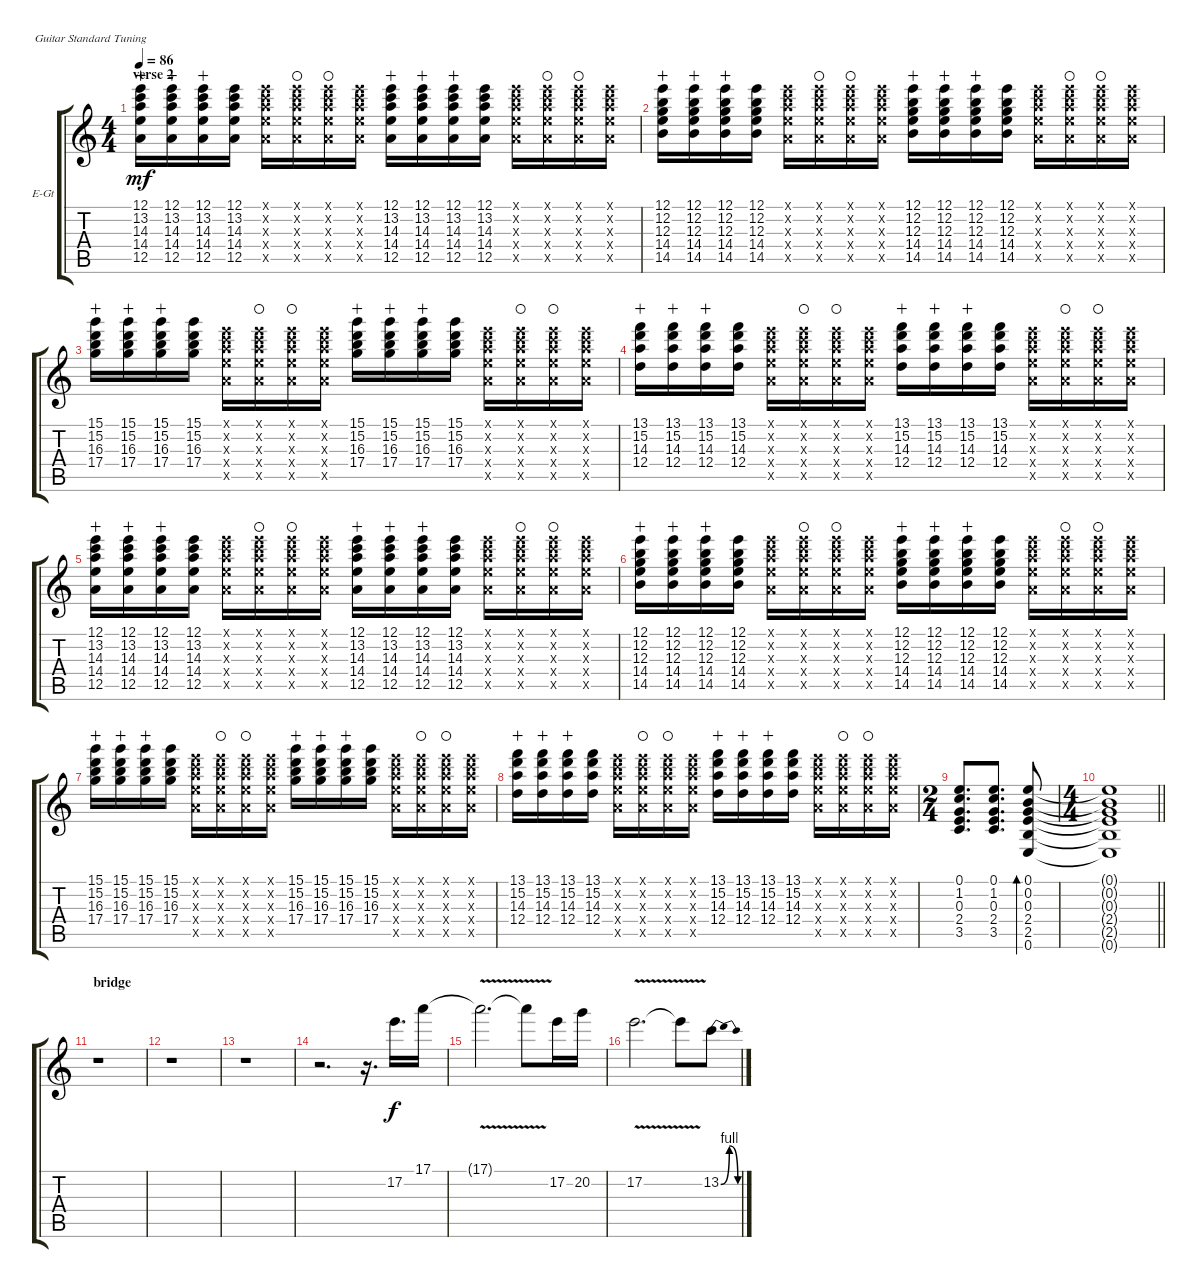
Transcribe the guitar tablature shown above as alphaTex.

\bracketExtendMode groupsimilarinstruments
\firstSystemTrackNameOrientation horizontal
\otherSystemsTrackNameOrientation horizontal
\track ("Electric Guitar(Hogson)" "E-Gt") {instrument electricguitarjazz}
\staff {score tabs}
\tuning (E4 B3 G3 D3 A2 E2)
\ts (4 4)
\section ("" "verse 2")
\tempo 86
\clef g2
\ks c
(12.1 13.2 14.3 14.4 12.5).16{dy mf wahc} (12.1 13.2 14.3 14.4 12.5).16{wahc} (12.1 13.2 14.3 14.4 12.5).16{wahc} (12.1 13.2 14.3 14.4 12.5).16 (12.1{x} 13.2{x} 14.3{x} 14.4{x} 12.5{x}).16 (12.1{x} 13.2{x} 14.3{x} 14.4{x} 12.5{x}).16{waho} (12.1{x} 13.2{x} 14.3{x} 14.4{x} 12.5{x}).16{waho} (12.1{x} 13.2{x} 14.3{x} 14.4{x} 12.5{x}).16 (12.1 13.2 14.3 14.4 12.5).16{wahc} (12.1 13.2 14.3 14.4 12.5).16{wahc} (12.1 13.2 14.3 14.4 12.5).16{wahc} (12.1 13.2 14.3 14.4 12.5).16 (12.1{x} 13.2{x} 14.3{x} 14.4{x} 12.5{x}).16 (12.1{x} 13.2{x} 14.3{x} 14.4{x} 12.5{x}).16{waho} (12.1{x} 13.2{x} 14.3{x} 14.4{x} 12.5{x}).16{waho} (12.1{x} 13.2{x} 14.3{x} 14.4{x} 12.5{x}).16 |
(12.1 12.2 12.3 14.4 14.5).16{wahc} (12.1 12.2 12.3 14.4 14.5).16{wahc} (12.1 12.2 12.3 14.4 14.5).16{wahc} (12.1 12.2 12.3 14.4 14.5).16 (12.1{x} 13.2{x} 14.3{x} 14.4{x} 12.5{x}).16 (12.1{x} 13.2{x} 14.3{x} 14.4{x} 12.5{x}).16{waho} (12.1{x} 13.2{x} 14.3{x} 14.4{x} 12.5{x}).16{waho} (12.1{x} 13.2{x} 14.3{x} 14.4{x} 12.5{x}).16 (12.1 12.2 12.3 14.4 14.5).16{wahc} (12.1 12.2 12.3 14.4 14.5).16{wahc} (12.1 12.2 12.3 14.4 14.5).16{wahc} (12.1 12.2 12.3 14.4 14.5).16 (12.1{x} 13.2{x} 14.3{x} 14.4{x} 12.5{x}).16 (12.1{x} 13.2{x} 14.3{x} 14.4{x} 12.5{x}).16{waho} (12.1{x} 13.2{x} 14.3{x} 14.4{x} 12.5{x}).16{waho} (12.1{x} 13.2{x} 14.3{x} 14.4{x} 12.5{x}).16 |
(15.1 15.2 16.3 17.4).16{wahc} (15.1 15.2 16.3 17.4).16{wahc} (15.1 15.2 16.3 17.4).16{wahc} (15.1 15.2 16.3 17.4).16 (12.1{x} 13.2{x} 14.3{x} 14.4{x} 12.5{x}).16 (12.1{x} 13.2{x} 14.3{x} 14.4{x} 12.5{x}).16{waho} (12.1{x} 13.2{x} 14.3{x} 14.4{x} 12.5{x}).16{waho} (12.1{x} 13.2{x} 14.3{x} 14.4{x} 12.5{x}).16 (15.1 15.2 16.3 17.4).16{wahc} (15.1 15.2 16.3 17.4).16{wahc} (15.1 15.2 16.3 17.4).16{wahc} (15.1 15.2 16.3 17.4).16 (12.1{x} 13.2{x} 14.3{x} 14.4{x} 12.5{x}).16 (12.1{x} 13.2{x} 14.3{x} 14.4{x} 12.5{x}).16{waho} (12.1{x} 13.2{x} 14.3{x} 14.4{x} 12.5{x}).16{waho} (12.1{x} 13.2{x} 14.3{x} 14.4{x} 12.5{x}).16 |
(13.1 15.2 14.3 12.4).16{wahc} (13.1 15.2 14.3 12.4).16{wahc} (13.1 15.2 14.3 12.4).16{wahc} (13.1 15.2 14.3 12.4).16 (12.1{x} 13.2{x} 14.3{x} 14.4{x} 12.5{x}).16 (12.1{x} 13.2{x} 14.3{x} 14.4{x} 12.5{x}).16{waho} (12.1{x} 13.2{x} 14.3{x} 14.4{x} 12.5{x}).16{waho} (12.1{x} 13.2{x} 14.3{x} 14.4{x} 12.5{x}).16 (13.1 15.2 14.3 12.4).16{wahc} (13.1 15.2 14.3 12.4).16{wahc} (13.1 15.2 14.3 12.4).16{wahc} (13.1 15.2 14.3 12.4).16 (12.1{x} 13.2{x} 14.3{x} 14.4{x} 12.5{x}).16 (12.1{x} 13.2{x} 14.3{x} 14.4{x} 12.5{x}).16{waho} (12.1{x} 13.2{x} 14.3{x} 14.4{x} 12.5{x}).16{waho} (12.1{x} 13.2{x} 14.3{x} 14.4{x} 12.5{x}).16 |
(12.1 13.2 14.3 14.4 12.5).16{wahc} (12.1 13.2 14.3 14.4 12.5).16{wahc} (12.1 13.2 14.3 14.4 12.5).16{wahc} (12.1 13.2 14.3 14.4 12.5).16 (12.1{x} 13.2{x} 14.3{x} 14.4{x} 12.5{x}).16 (12.1{x} 13.2{x} 14.3{x} 14.4{x} 12.5{x}).16{waho} (12.1{x} 13.2{x} 14.3{x} 14.4{x} 12.5{x}).16{waho} (12.1{x} 13.2{x} 14.3{x} 14.4{x} 12.5{x}).16 (12.1 13.2 14.3 14.4 12.5).16{wahc} (12.1 13.2 14.3 14.4 12.5).16{wahc} (12.1 13.2 14.3 14.4 12.5).16{wahc} (12.1 13.2 14.3 14.4 12.5).16 (12.1{x} 13.2{x} 14.3{x} 14.4{x} 12.5{x}).16 (12.1{x} 13.2{x} 14.3{x} 14.4{x} 12.5{x}).16{waho} (12.1{x} 13.2{x} 14.3{x} 14.4{x} 12.5{x}).16{waho} (12.1{x} 13.2{x} 14.3{x} 14.4{x} 12.5{x}).16 |
(12.1 12.2 12.3 14.4 14.5).16{wahc} (12.1 12.2 12.3 14.4 14.5).16{wahc} (12.1 12.2 12.3 14.4 14.5).16{wahc} (12.1 12.2 12.3 14.4 14.5).16 (12.1{x} 13.2{x} 14.3{x} 14.4{x} 12.5{x}).16 (12.1{x} 13.2{x} 14.3{x} 14.4{x} 12.5{x}).16{waho} (12.1{x} 13.2{x} 14.3{x} 14.4{x} 12.5{x}).16{waho} (12.1{x} 13.2{x} 14.3{x} 14.4{x} 12.5{x}).16 (12.1 12.2 12.3 14.4 14.5).16{wahc} (12.1 12.2 12.3 14.4 14.5).16{wahc} (12.1 12.2 12.3 14.4 14.5).16{wahc} (12.1 12.2 12.3 14.4 14.5).16 (12.1{x} 13.2{x} 14.3{x} 14.4{x} 12.5{x}).16 (12.1{x} 13.2{x} 14.3{x} 14.4{x} 12.5{x}).16{waho} (12.1{x} 13.2{x} 14.3{x} 14.4{x} 12.5{x}).16{waho} (12.1{x} 13.2{x} 14.3{x} 14.4{x} 12.5{x}).16 |
(15.1 15.2 16.3 17.4).16{wahc} (15.1 15.2 16.3 17.4).16{wahc} (15.1 15.2 16.3 17.4).16{wahc} (15.1 15.2 16.3 17.4).16 (12.1{x} 13.2{x} 14.3{x} 14.4{x} 12.5{x}).16 (12.1{x} 13.2{x} 14.3{x} 14.4{x} 12.5{x}).16{waho} (12.1{x} 13.2{x} 14.3{x} 14.4{x} 12.5{x}).16{waho} (12.1{x} 13.2{x} 14.3{x} 14.4{x} 12.5{x}).16 (15.1 15.2 16.3 17.4).16{wahc} (15.1 15.2 16.3 17.4).16{wahc} (15.1 15.2 16.3 17.4).16{wahc} (15.1 15.2 16.3 17.4).16 (12.1{x} 13.2{x} 14.3{x} 14.4{x} 12.5{x}).16 (12.1{x} 13.2{x} 14.3{x} 14.4{x} 12.5{x}).16{waho} (12.1{x} 13.2{x} 14.3{x} 14.4{x} 12.5{x}).16{waho} (12.1{x} 13.2{x} 14.3{x} 14.4{x} 12.5{x}).16 |
(13.1 15.2 14.3 12.4).16{wahc} (13.1 15.2 14.3 12.4).16{wahc} (13.1 15.2 14.3 12.4).16{wahc} (13.1 15.2 14.3 12.4).16 (12.1{x} 13.2{x} 14.3{x} 14.4{x} 12.5{x}).16 (12.1{x} 13.2{x} 14.3{x} 14.4{x} 12.5{x}).16{waho} (12.1{x} 13.2{x} 14.3{x} 14.4{x} 12.5{x}).16{waho} (12.1{x} 13.2{x} 14.3{x} 14.4{x} 12.5{x}).16 (13.1 15.2 14.3 12.4).16{wahc} (13.1 15.2 14.3 12.4).16{wahc} (13.1 15.2 14.3 12.4).16{wahc} (13.1 15.2 14.3 12.4).16 (12.1{x} 13.2{x} 14.3{x} 14.4{x} 12.5{x}).16 (12.1{x} 13.2{x} 14.3{x} 14.4{x} 12.5{x}).16{waho} (12.1{x} 13.2{x} 14.3{x} 14.4{x} 12.5{x}).16{waho} (12.1{x} 13.2{x} 14.3{x} 14.4{x} 12.5{x}).16 |
\ts (2 4)
(0.1 1.2 0.3 2.4 3.5).8{d} (0.1 1.2 0.3 2.4 3.5).8{d} (0.1 0.2 0.3 2.4 2.5 0.6).8{bd 60} |
\ts (4 4)
\barLineRight lightlight
(0.1{t} 0.2{t} 0.3{t} 2.4{t} 2.5{t} 0.6{t}).1 |
\section ("" "bridge")
r.1 |
r.1 |
r.1 |
r.2{d} r.16{d} 17.2.16{d dy f} 17.1.16 |
17.1{v t}.2{d} 17.1{t}.8 17.2.16 20.2.16 |
17.2{v}.2{d} 17.2{t}.8 13.2{be (bendrelease 15.6 0 29.4 4 46.199999999999996 4 57.599999999999994 0)}.8
